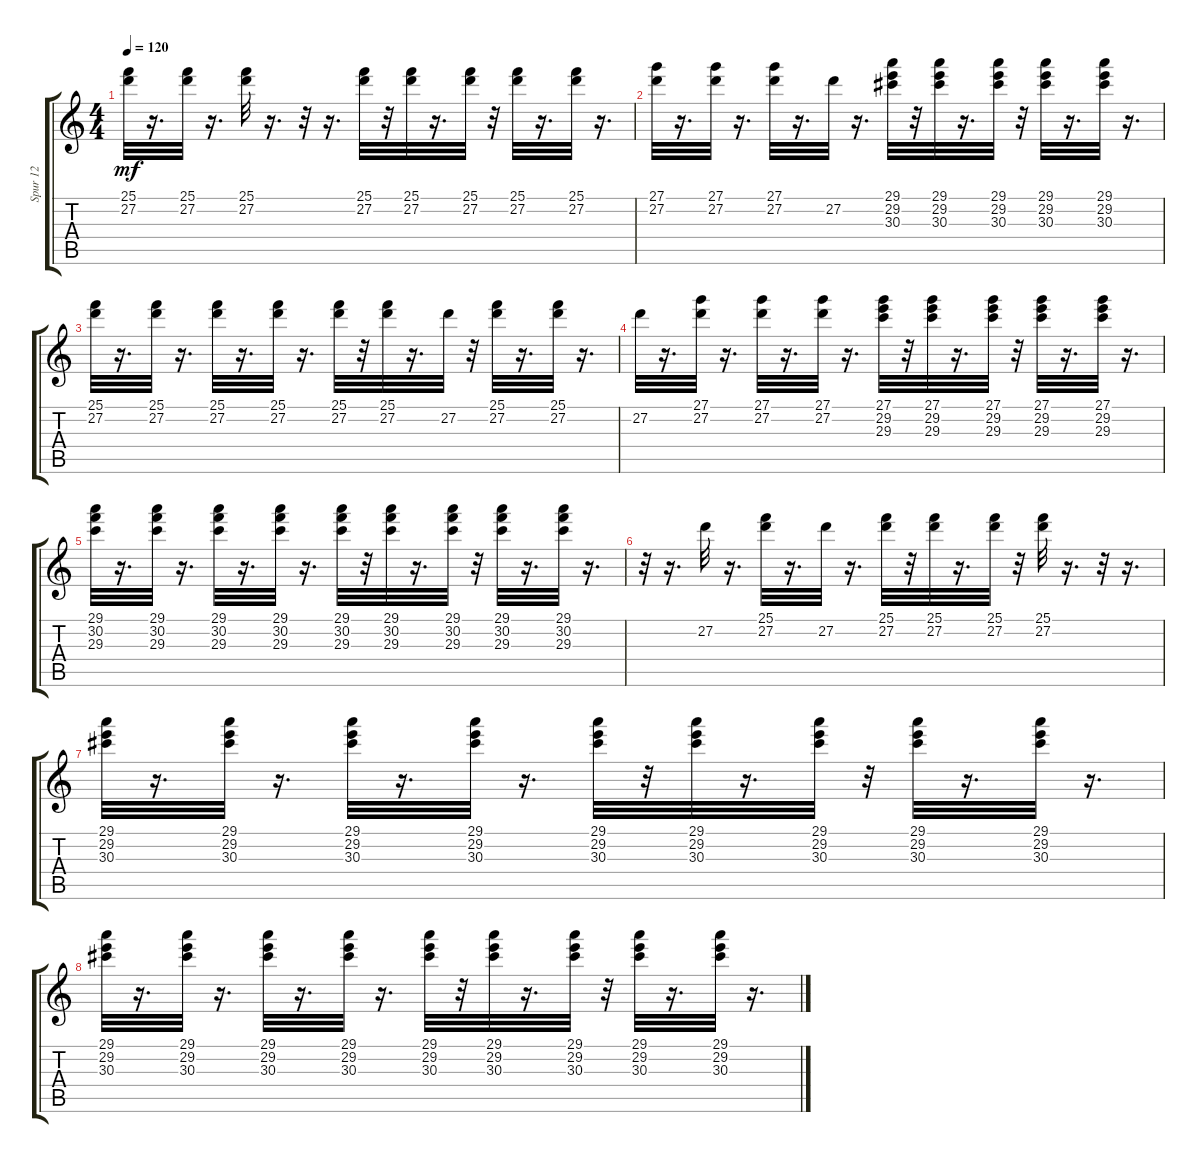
\track ("Spur 12" "Spur 12") {instrument percussiveorgan}
\staff {score tabs}
\tuning (E4 B3 G3 D3 A2 E2) {hide}
\ts (4 4)
\tempo 120
\clef g2
\ks c
(25.1 27.2).32{dy mf} r.16{d} (25.1 27.2).32 r.16{d} (25.1 27.2).32 r.16{d} r.32 r.16{d} (25.1 27.2).32 r.32 (25.1 27.2).32 r.16{d} (25.1 27.2).32 r.32 (25.1 27.2).32 r.16{d} (25.1 27.2).32 r.16{d} |
(27.1 27.2).32 r.16{d} (27.1 27.2).32 r.16{d} (27.1 27.2).32 r.16{d} 27.2.32 r.16{d} (29.1 29.2 30.3).32 r.32 (29.1 29.2 30.3).32 r.16{d} (29.1 29.2 30.3).32 r.32 (29.1 29.2 30.3).32 r.16{d} (29.1 29.2 30.3).32 r.16{d} |
(25.1 27.2).32 r.16{d} (25.1 27.2).32 r.16{d} (25.1 27.2).32 r.16{d} (25.1 27.2).32 r.16{d} (25.1 27.2).32 r.32 (25.1 27.2).32 r.16{d} 27.2.32 r.32 (25.1 27.2).32 r.16{d} (25.1 27.2).32 r.16{d} |
27.2.32 r.16{d} (27.1 27.2).32 r.16{d} (27.1 27.2).32 r.16{d} (27.1 27.2).32 r.16{d} (27.1 29.2 29.3).32 r.32 (27.1 29.2 29.3).32 r.16{d} (27.1 29.2 29.3).32 r.32 (27.1 29.2 29.3).32 r.16{d} (27.1 29.2 29.3).32 r.16{d} |
(29.1 30.2 29.3).32 r.16{d} (29.1 30.2 29.3).32 r.16{d} (29.1 30.2 29.3).32 r.16{d} (29.1 30.2 29.3).32 r.16{d} (29.1 30.2 29.3).32 r.32 (29.1 30.2 29.3).32 r.16{d} (29.1 30.2 29.3).32 r.32 (29.1 30.2 29.3).32 r.16{d} (29.1 30.2 29.3).32 r.16{d} |
r.32 r.16{d} 27.2.32 r.16{d} (25.1 27.2).32 r.16{d} 27.2.32 r.16{d} (25.1 27.2).32 r.32 (25.1 27.2).32 r.16{d} (25.1 27.2).32 r.32 (25.1 27.2).32 r.16{d} r.32 r.16{d} |
(29.1 29.2 30.3).32 r.16{d} (29.1 29.2 30.3).32 r.16{d} (29.1 29.2 30.3).32 r.16{d} (29.1 29.2 30.3).32 r.16{d} (29.1 29.2 30.3).32 r.32 (29.1 29.2 30.3).32 r.16{d} (29.1 29.2 30.3).32 r.32 (29.1 29.2 30.3).32 r.16{d} (29.1 29.2 30.3).32 r.16{d} |
(29.1 29.2 30.3).32 r.16{d} (29.1 29.2 30.3).32 r.16{d} (29.1 29.2 30.3).32 r.16{d} (29.1 29.2 30.3).32 r.16{d} (29.1 29.2 30.3).32 r.32 (29.1 29.2 30.3).32 r.16{d} (29.1 29.2 30.3).32 r.32 (29.1 29.2 30.3).32 r.16{d} (29.1 29.2 30.3).32 r.16{d}
